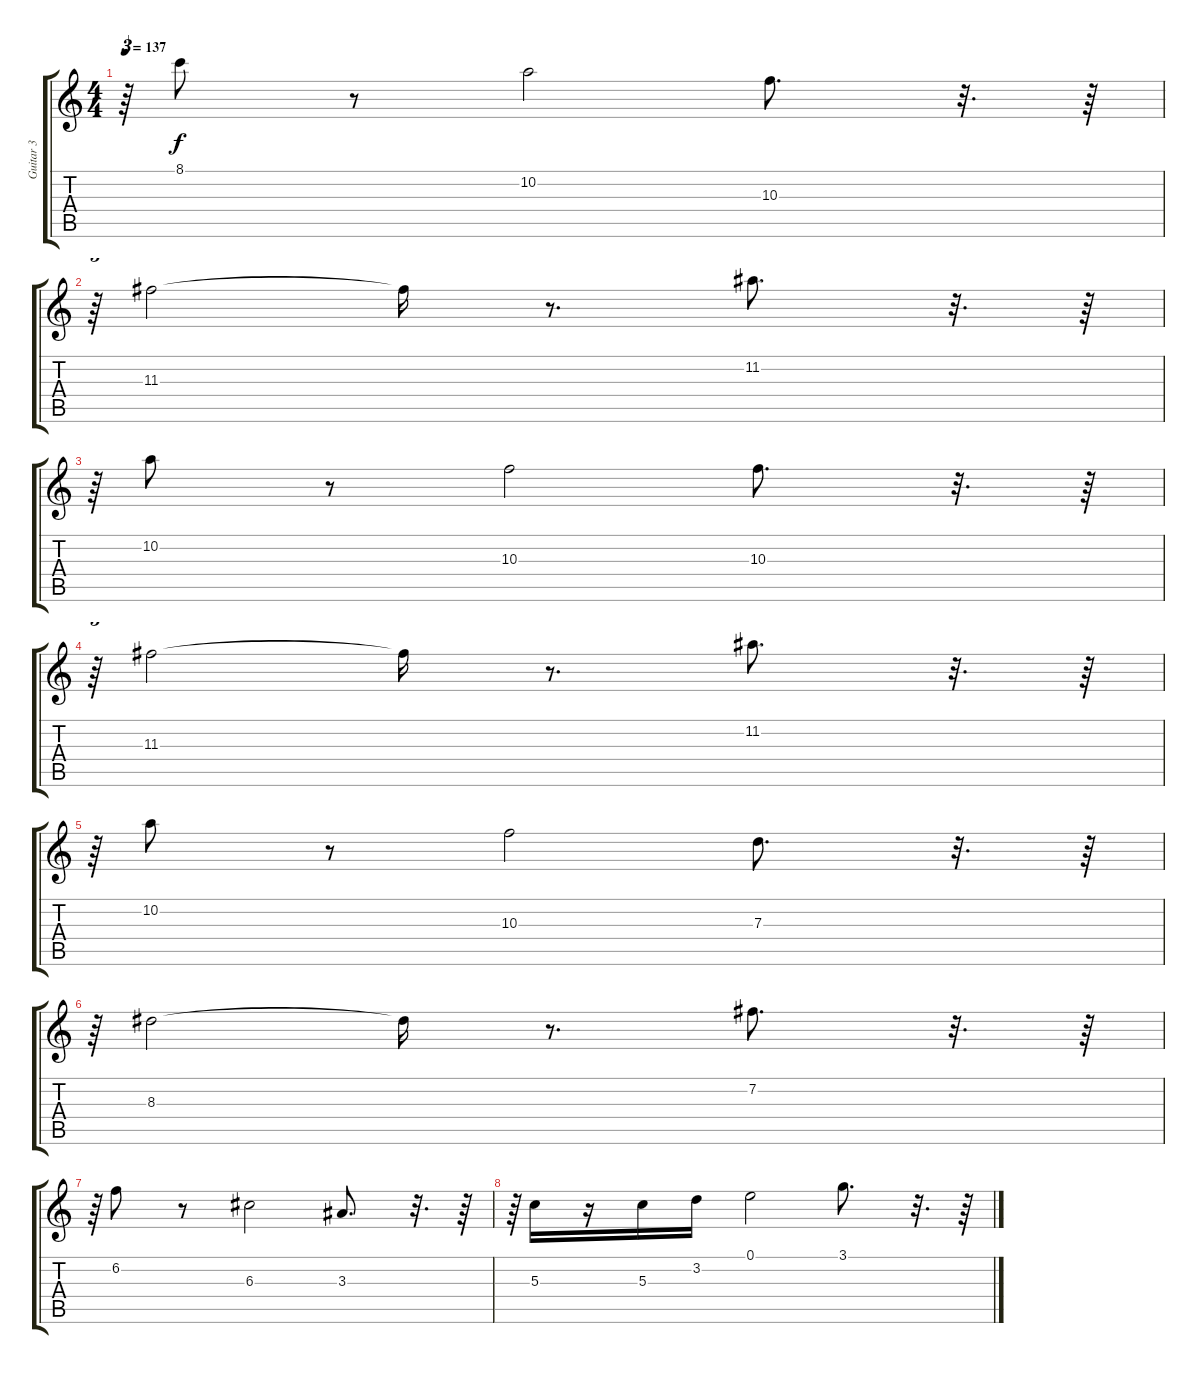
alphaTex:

\track ("Guitar 3" "Guitar 3") {instrument distortionguitar}
\staff {score tabs}
\tuning (E4 B3 G3 D3 A2 E2) {hide}
\ts (4 4)
\tempo 137
\clef g2
\ks c
r.64{tu (3 2) dy f} 8.1.8 r.8 10.2.2 10.3.8{d} r.32{d} r.64 |
r.64{tu (3 2)} 11.3.2 11.3{t}.16 r.8{d} 11.2.8{d} r.32{d} r.64 |
r.64{tu (3 2)} 10.2.8 r.8 10.3.2 10.3.8{d} r.32{d} r.64 |
r.64{tu (3 2)} 11.3.2 11.3{t}.16 r.8{d} 11.2.8{d} r.32{d} r.64 |
r.64{tu (3 2)} 10.2.8 r.8 10.3.2 7.3.8{d} r.32{d} r.64 |
r.64{tu (3 2)} 8.3.2 8.3{t}.16 r.8{d} 7.2.8{d} r.32{d} r.64 |
r.64{tu (3 2)} 6.2.8 r.8 6.3.2 3.3.8{d} r.32{d} r.64 |
r.64{tu (3 2)} 5.3.16 r.16 5.3.16 3.2.16 0.1.2 3.1.8{d} r.32{d} r.64
